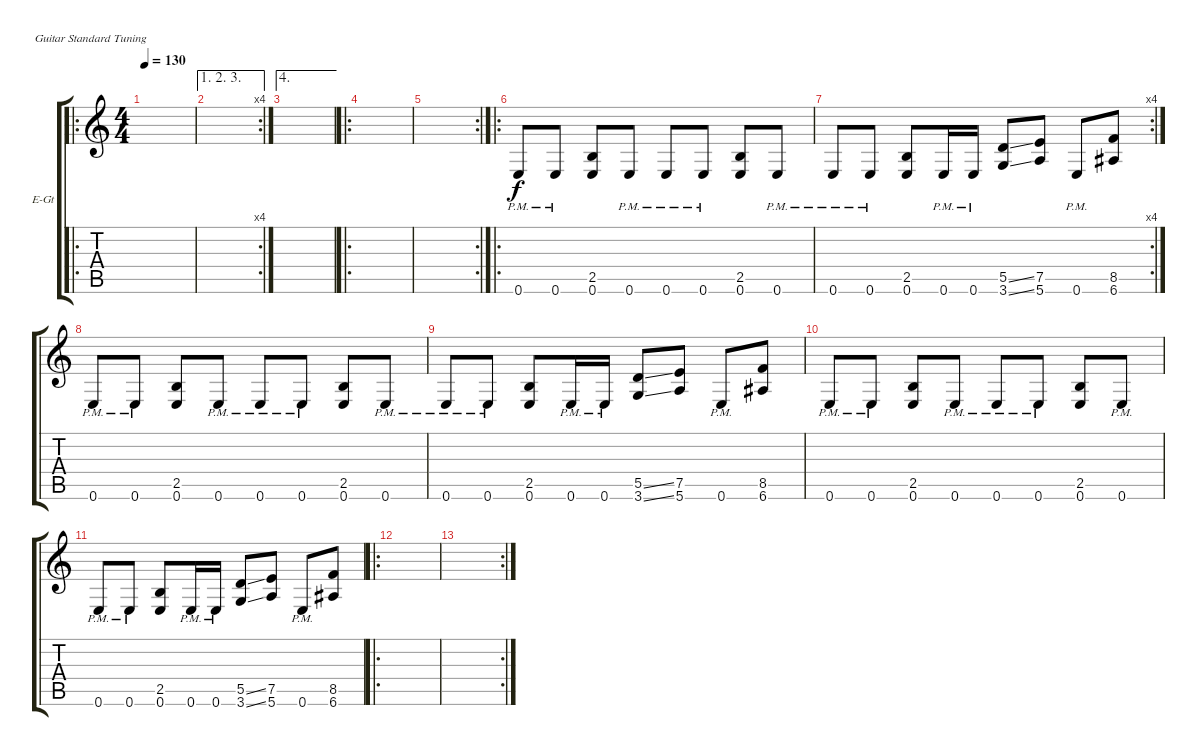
\bracketExtendMode groupsimilarinstruments
\firstSystemTrackNameOrientation horizontal
\otherSystemsTrackNameOrientation horizontal
\track ("Clean guitar" "E-Gt") {instrument electricguitarclean}
\staff {score tabs}
\tuning (E4 B3 G3 D3 A2 E2)
\ro
\ts (4 4)
\tempo 130
\clef g2
\scale
0.5
\ks c
|
\ae (1 2 3)
\rc 4
\scale
0.261719 |
\ae 4
\scale
0.238281 |
\ro
\scale
0.342723 |
\rc 2
\scale
0.314554 |
\ro
\scale
0.342723 0.6{pm}.8 0.6{pm}.8 (2.5 0.6).8 0.6{pm}.8 0.6{pm}.8 0.6{pm}.8 (2.5 0.6).8 0.6{pm}.8 |
\rc 4
\scale
0.354497 0.6{pm}.8 0.6{pm}.8 (2.5 0.6).8 0.6{pm}.16 0.6{pm}.16 (5.5{ss} 3.6{ss}).8 (7.5 5.6).8 0.6{pm}.8 (8.5 6.6).8 |
\scale
0.322751 0.6{pm}.8 0.6{pm}.8 (2.5 0.6).8 0.6{pm}.8 0.6{pm}.8 0.6{pm}.8 (2.5 0.6).8 0.6{pm}.8 |
\scale
0.322751 0.6{pm}.8 0.6{pm}.8 (2.5 0.6).8 0.6{pm}.16 0.6{pm}.16 (5.5{ss} 3.6{ss}).8 (7.5 5.6).8 0.6{pm}.8 (8.5 6.6).8 |
\scale
0.312821 0.6{pm}.8 0.6{pm}.8 (2.5 0.6).8 0.6{pm}.8 0.6{pm}.8 0.6{pm}.8 (2.5 0.6).8 0.6{pm}.8 |
\scale
0.312821 0.6{pm}.8 0.6{pm}.8 (2.5 0.6).8 0.6{pm}.16 0.6{pm}.16 (5.5{ss} 3.6{ss}).8 (7.5 5.6).8 0.6{pm}.8 (8.5 6.6).8 |
\ro
\scale
0.374359 |
\rc 2
